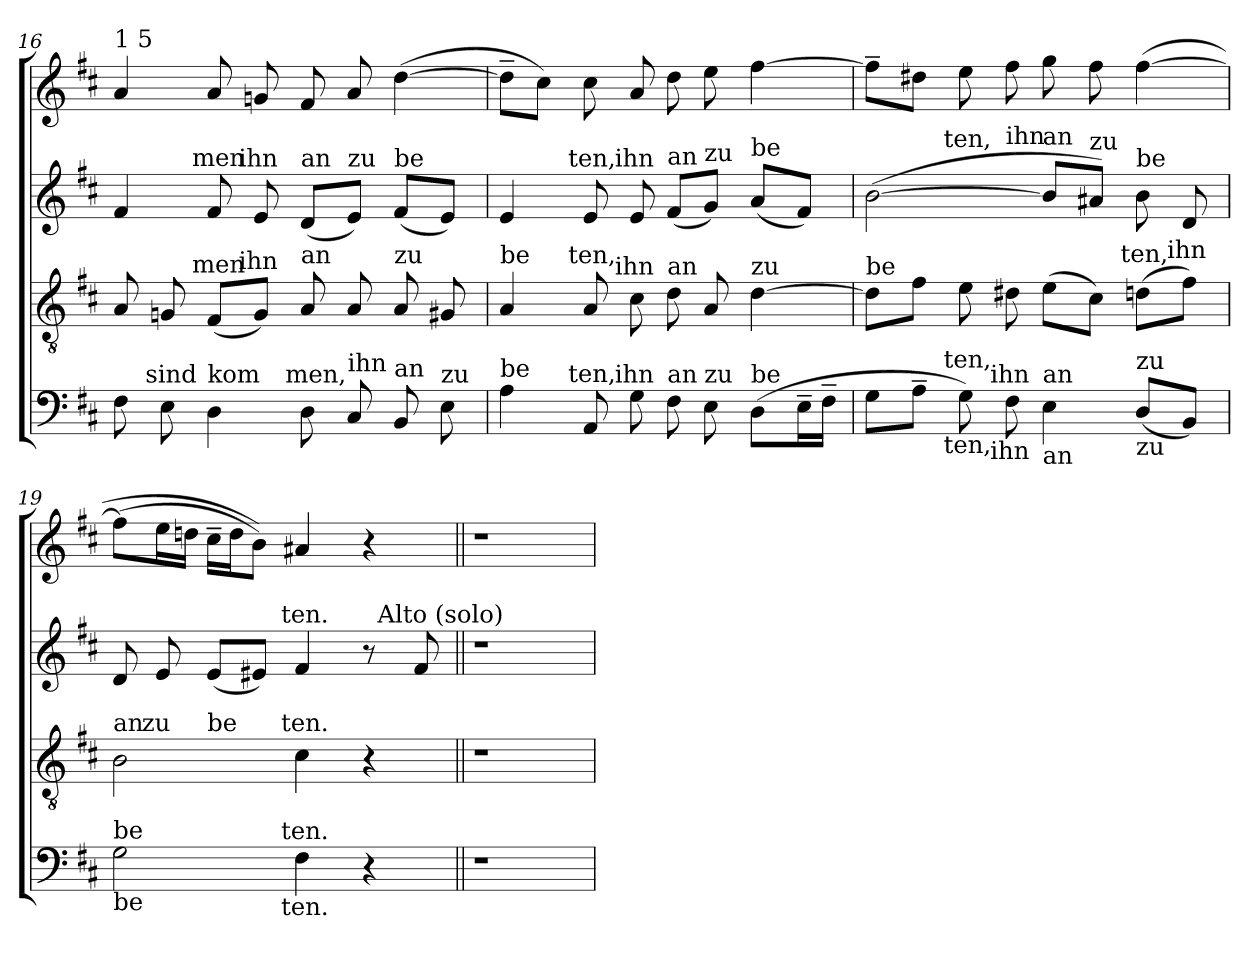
**kern	**kern	**kern	**kern
*part4	*part3	*part2	*part1
*staff4	*staff3	*staff2	*staff1
!!LO:LB:g=z
*clefF4	*clefGv2	*clefG2	*clefG2
*k[f#c#]	*k[f#c#]	*k[f#c#]	*k[f#c#]
*D:	*D:	*D:	*D:
=16	=16	=16	=16
!	!	!	!LO:TX:a:t=1 5
!	!	!LO:TX:a:t=kom	!
!	!LO:TX:a:t=kom	!	!
!LO:TX:a:t=und	!	!	!
*^	*^	*^	*
*	*^	*	*^	*	*^	*
8F#\	16.ryy	4...ryy	8A/	8..ryy	4ryy	4f#/	8..ryy	4ryy	4a/
!	!LO:TX:a:t=sind	!	!	!	!	!	!	!	!
.	2ryy	.	.	.	.	.	.	.	.
8E\	.	.	8Gn/	.	.	.	.	.	.
!	!	!	!	!	!	!	!LO:TX:a:t=men	!	!
!	!	!	!	!LO:TX:a:t=men	!	!	!	!	!
.	.	.	.	2ryy	.	.	2ryy	.	.
!LO:TX:a:t=kom	!	!	!	!	!	!	!	!	!
4D\	.	.	(<8F#/L	.	16.ryy	8f#/	.	16.ryy	8a/
!	!	!	!	!	!	!	!	!LO:TX:a:t=ihn	!
!	!	!	!	!	!LO:TX:a:t=ihn	!	!	!	!
.	.	.	.	.	2ryy	.	.	2ryy	.
.	.	.	8G/J)	.	.	8e/	.	.	8gn/
!	!	!LO:TX:a:t=men,	!	!	!	!	!	!	!
.	.	2ryy	.	.	.	.	.	.	.
!	!	!	!	!	!	!LO:TX:a:t=an	!	!	!
!	!	!	!LO:TX:a:t=an	!	!	!	!	!	!
8D\	.	.	8A/	.	.	(<8d/L	.	.	8f#/
.	4ryy	.	.	.	.	.	.	.	.
!	!	!	!	!	!	!LO:TX:a:t=zu	!	!	!
!LO:TX:a:t=ihn	!	!	!	!	!	!	!	!	!
8C#/	.	.	8A/	.	.	8e/J)	.	.	8a/
.	.	.	.	4ryy	.	.	4ryy	.	.
!	!	!	!	!	!	!LO:TX:a:t=be	!	!	!
!	!	!	!LO:TX:a:t=zu	!	!	!	!	!	!
!LO:TX:a:t=an	!	!	!	!	!	!	!	!	!
8BB/	.	.	8A/	.	.	(<8f#/L	.	.	(>[>4dd\
.	8ryy	.	.	.	8ryy	.	.	8ryy	.
!LO:TX:a:t=zu	!	!	!	!	!	!	!	!	!
8E\	.	.	8G#X/	.	.	8e/J)	.	.	.
.	32ryy	32ryy	.	32ryy	32ryy	.	32ryy	32ryy	.
=17	=17	=17	=17	=17	=17	=17	=17	=17	=17
!	!	!	!LO:TX:a:t=be	!	!	!	!	!	!
!LO:TX:a:t=be	!	!	!	!	!	!	!	!	!
4A\	8..ryy	4ryy	4A/	8..ryy	4ryy	4e/	8..ryy	4ryy	8dd~>\L]
.	.	.	.	.	.	.	.	.	8cc#\J)
!	!	!	!	!	!	!	!LO:TX:a:t=ten,	!	!
!	!	!	!	!LO:TX:a:t=ten,	!	!	!	!	!
!	!LO:TX:a:t=ten,	!	!	!	!	!	!	!	!
.	2ryy	.	.	2ryy	.	.	2ryy	.	.
8AA/	.	16.ryy	8A/	.	16.ryy	8e/	.	16.ryy	8cc#\
!	!	!	!	!	!	!	!	!LO:TX:a:t=ihn	!
!	!	!	!	!	!LO:TX:a:t=ihn	!	!	!	!
!	!	!LO:TX:a:t=ihn	!	!	!	!	!	!	!
.	.	2ryy	.	.	2ryy	.	.	2ryy	.
8G\	.	.	8c#\	.	.	8e/	.	.	8a/
!	!	!	!	!	!	!LO:TX:a:t=an	!	!	!
!	!	!	!LO:TX:a:t=an	!	!	!	!	!	!
!LO:TX:a:t=an	!	!	!	!	!	!	!	!	!
8F#\	.	.	8d\	.	.	(<8f#/L	.	.	8dd\
!	!	!	!	!	!	!LO:TX:a:t=zu	!	!	!
!LO:TX:a:t=zu	!	!	!	!	!	!	!	!	!
8E\	.	.	8A/	.	.	8g/J)	.	.	8ee\
.	4ryy	.	.	4ryy	.	.	4ryy	.	.
!	!	!	!	!	!	!LO:TX:a:t=be	!	!	!
!	!	!	!LO:TX:a:t=zu	!	!	!	!	!	!
!LO:TX:a:t=be	!	!	!	!	!	!	!	!	!
(>8D\L	.	.	[>4d\	.	.	(<8a/L	.	.	[>4ff#\
.	.	8ryy	.	.	8ryy	.	.	8ryy	.
16E~>\L	.	.	.	.	.	8f#/J)	.	.	.
16F#~>\JJ	.	.	.	.	.	.	.	.	.
.	32ryy	32ryy	.	32ryy	32ryy	.	32ryy	32ryy	.
!!LO:PB:g=z
=18	=18	=18	=18	=18	=18	=18	=18	=18	=18
!	!	!	!LO:TX:a:t=be	!	!	!	!	!	!
*	*	*^	*	*	*	*	*	*	*
8G\L	32ryy	8..ryy	4ryy	8d\L]	2ryy	2ryy	(<[>2b\	8..ryy	4.ryy	8ff#~>\L]
.	2ryy	.	.	.	.	.	.	.	.	.
8A~>\J	.	.	.	8f#\J	.	.	.	.	.	8dd#X\J
!	!	!	!	!	!	!	!	!LO:TX:a:t=ten,	!	!
!	!	!LO:TX:b:t=ten,	!	!	!	!	!	!	!	!
!	!	!LO:TX:a:t=ten,	!	!	!	!	!	!	!	!
.	.	2ryy	.	.	.	.	.	2ryy	.	.
8G\)	.	.	16.ryy	8e\	.	.	.	.	.	8ee\
!	!	!	!LO:TX:b:t=ihn	!	!	!	!	!	!	!
!	!	!	!LO:TX:a:t=ihn	!	!	!	!	!	!	!
.	.	.	2ryy	.	.	.	.	.	.	.
!	!	!	!	!	!	!	!	!	!LO:TX:a:t=ihn	!
8F#\	.	.	.	8d#X\	.	.	.	.	2ryy	8ff#\
!	!	!	!	!	!	!	!LO:TX:a:t=an	!	!	!
!LO:TX:b:t=an	!	!	!	!	!	!	!	!	!	!
!LO:TX:a:t=an	!	!	!	!	!	!	!	!	!	!
4E\	.	.	.	(<8e\L	8..ryy	4ryy	8b/L]	.	.	8gg\
.	4...ryy	.	.	.	.	.	.	.	.	.
!	!	!	!	!	!	!	!LO:TX:a:t=zu	!	!	!
.	.	.	.	8c#\J)	.	.	8a#X/J)	.	.	8ff#\
!	!	!	!	!	!LO:TX:a:t=ten,	!	!	!	!	!
.	.	4ryy	.	.	4ryy	.	.	4ryy	.	.
!	!	!	!	!	!	!	!LO:TX:a:t=be	!	!	!
!LO:TX:b:t=zu	!	!	!	!	!	!	!	!	!	!
!LO:TX:a:t=zu	!	!	!	!	!	!	!	!	!	!
(<8D/L	.	.	.	(>8dn\L	.	16.ryy	8b\	.	.	(>[>4ff#\
!	!	!	!	!	!	!LO:TX:a:t=ihn	!	!	!	!
.	.	.	8ryy	.	.	8ryy	.	.	.	.
8BB/J)	.	.	.	8f#\J)	.	.	8d/	.	8ryy	.
.	.	32ryy	32ryy	.	32ryy	32ryy	.	32ryy	.	.
=19	=19	=19	=19	=19	=19	=19	=19	=19	=19	=19
!	!	!	!	!LO:TX:a:t=an	!	!	!	!	!	!
!LO:TX:b:t=be	!	!	!	!	!	!	!	!	!	!
!LO:TX:a:t=be	!	!	!	!	!	!	!	!	!	!
*	*v	*v	*v	*	*	*^	*	*	*	*
2G\	4...ryy	2B\	16.ryy	4ryy	4...ryy	8d/	4...ryy	2ryy	(<8ff#\L]
!	!	!	!LO:TX:a:t=zu	!	!	!	!	!	!
.	.	.	2ryy	.	.	.	.	.	.
.	.	.	.	.	.	8e/	.	.	16ee\L
.	.	.	.	.	.	.	.	.	16ddn\JJ
!	!	!	!	!LO:TX:a:t=be	!	!	!	!	!
.	.	.	.	2.ryy	.	(<8e/L	.	.	16cc#~>\LL
.	.	.	.	.	.	.	.	.	16dd\J
.	.	.	.	.	.	8e#X/J)	.	.	8b\J))
!	!	!	!	!	!	!	!LO:TX:a:t=ten.	!	!
!	!	!	!	!	!LO:TX:a:t=ten.	!	!	!	!
!	!LO:TX:b:t=ten.	!	!	!	!	!	!	!	!
!	!LO:TX:a:t=ten.	!	!	!	!	!	!	!	!
.	2ryy	.	.	.	2ryy	.	2ryy	.	.
4F#\	.	4c#\	.	.	.	4f#/	.	4ryy	4a#X/
.	.	.	4ryy	.	.	.	.	.	.
4r	.	4r	.	.	.	8r	.	32ryy	4r
!	!	!	!	!	!	!	!	!LO:TX:a:t=Alto (solo)	!
.	.	.	.	.	.	.	.	8..ryy	.
.	.	.	8ryy	.	.	.	.	.	.
.	.	.	.	.	.	8f#/	.	.	.
.	32ryy	.	32ryy	.	32ryy	.	32ryy	.	.
!!LO:LB:g=z
=20||	=20||	=20||	=20||	=20||	=20||	=20||	=20||	=20||	=20||
!LO:N:vis=1	!	!LO:N:vis=1	!	!	!	!LO:N:vis=1	!	!	!
*v	*v	*	*	*	*	*v	*v	*v	*
*	*v	*v	*v	*v	*	*
1r	1r	1r	1r
=21	=21	=21	=21
!LO:N:vis=1	!LO:N:vis=1	!LO:N:vis=1	!
1r	1r	1r	1r
=22	=22	=22	=22
!LO:N:vis=1	!LO:N:vis=1	!LO:N:vis=1	!
1r	1r	1r	1r
=23	=23	=23	=23
!LO:N:vis=1	!LO:N:vis=1	!LO:N:vis=1	!
1r	1r	1r	1r
=24	=24	=24	=24
!LO:N:vis=1	!LO:N:vis=1	!LO:N:vis=1	!
1r	1r	1r	1r
!!LO:LB:g=z
=25	=25	=25	=25
!LO:N:vis=1	!LO:N:vis=1	!LO:N:vis=1	!
1r	1r	1r	1r
=26	=26	=26	=26
!LO:N:vis=1	!LO:N:vis=1	!LO:N:vis=1	!
1r	1r	1r	1r
=27	=27	=27	=27
!LO:N:vis=1	!LO:N:vis=1	!LO:N:vis=1	!
1r	1r	1r	1r
=28	=28	=28	=28
!LO:N:vis=1	!LO:N:vis=1	!LO:N:vis=1	!
1r	1r	1r	1r
=29	=29	=29	=29
!LO:N:vis=1	!LO:N:vis=1	!LO:N:vis=1	!
1r	1r	1r	1r
=	=	=	=
*-	*-	*-	*-
